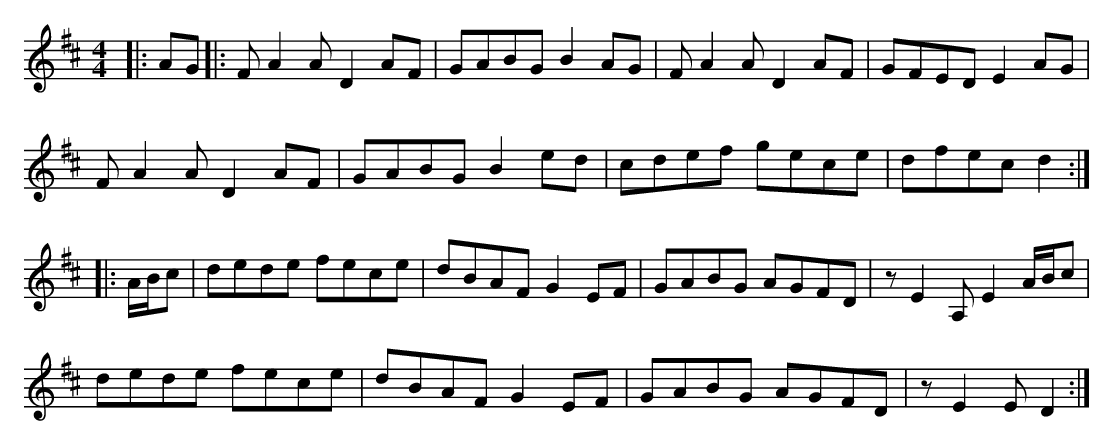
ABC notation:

X:1
M:4/4
K:D
|:AG|:FA2A D2AF|GABG B2AG|FA2A D2AF|GFED E2AG|
FA2A D2AF|GABG B2ed|cdef gece|dfec d2:|
|:A/B/c|dede fece|dBAF G2EF|GABG AGFD|zE2A, E2A/B/c|
dede fece|dBAF G2EF|GABG AGFD|zE2E D2:|
